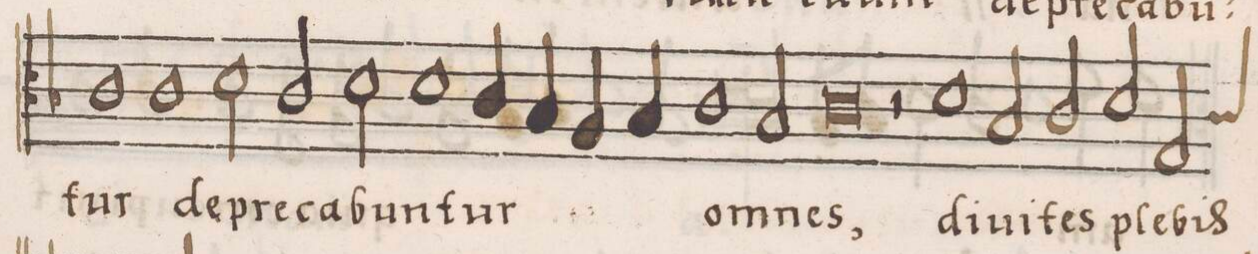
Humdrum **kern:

**kern	**text
*I"CANTVS	*
*clefC3	*
*k[b-]	*
*met(C|)	*
*M2/1	*
1c	-tur
=41-	=41-
1c	de-
2d\	-pre-
2c/	-ca-
=42-	=42-
2d\	-bun-
1d	-tur
4c/	.
4B-/	.
=43-	=43-
4A/	.
4B-/	.
1c	om-
2B-/	.
=44-	=44-
0c	-nes,
=45-	=45-
2r	.
1d	di-
2B-/	-ui-
=46-	=46-
2c/	-tes
2d/	ple-
*custos:c	*
2G/	-bis
*	*ij
*-	*-
